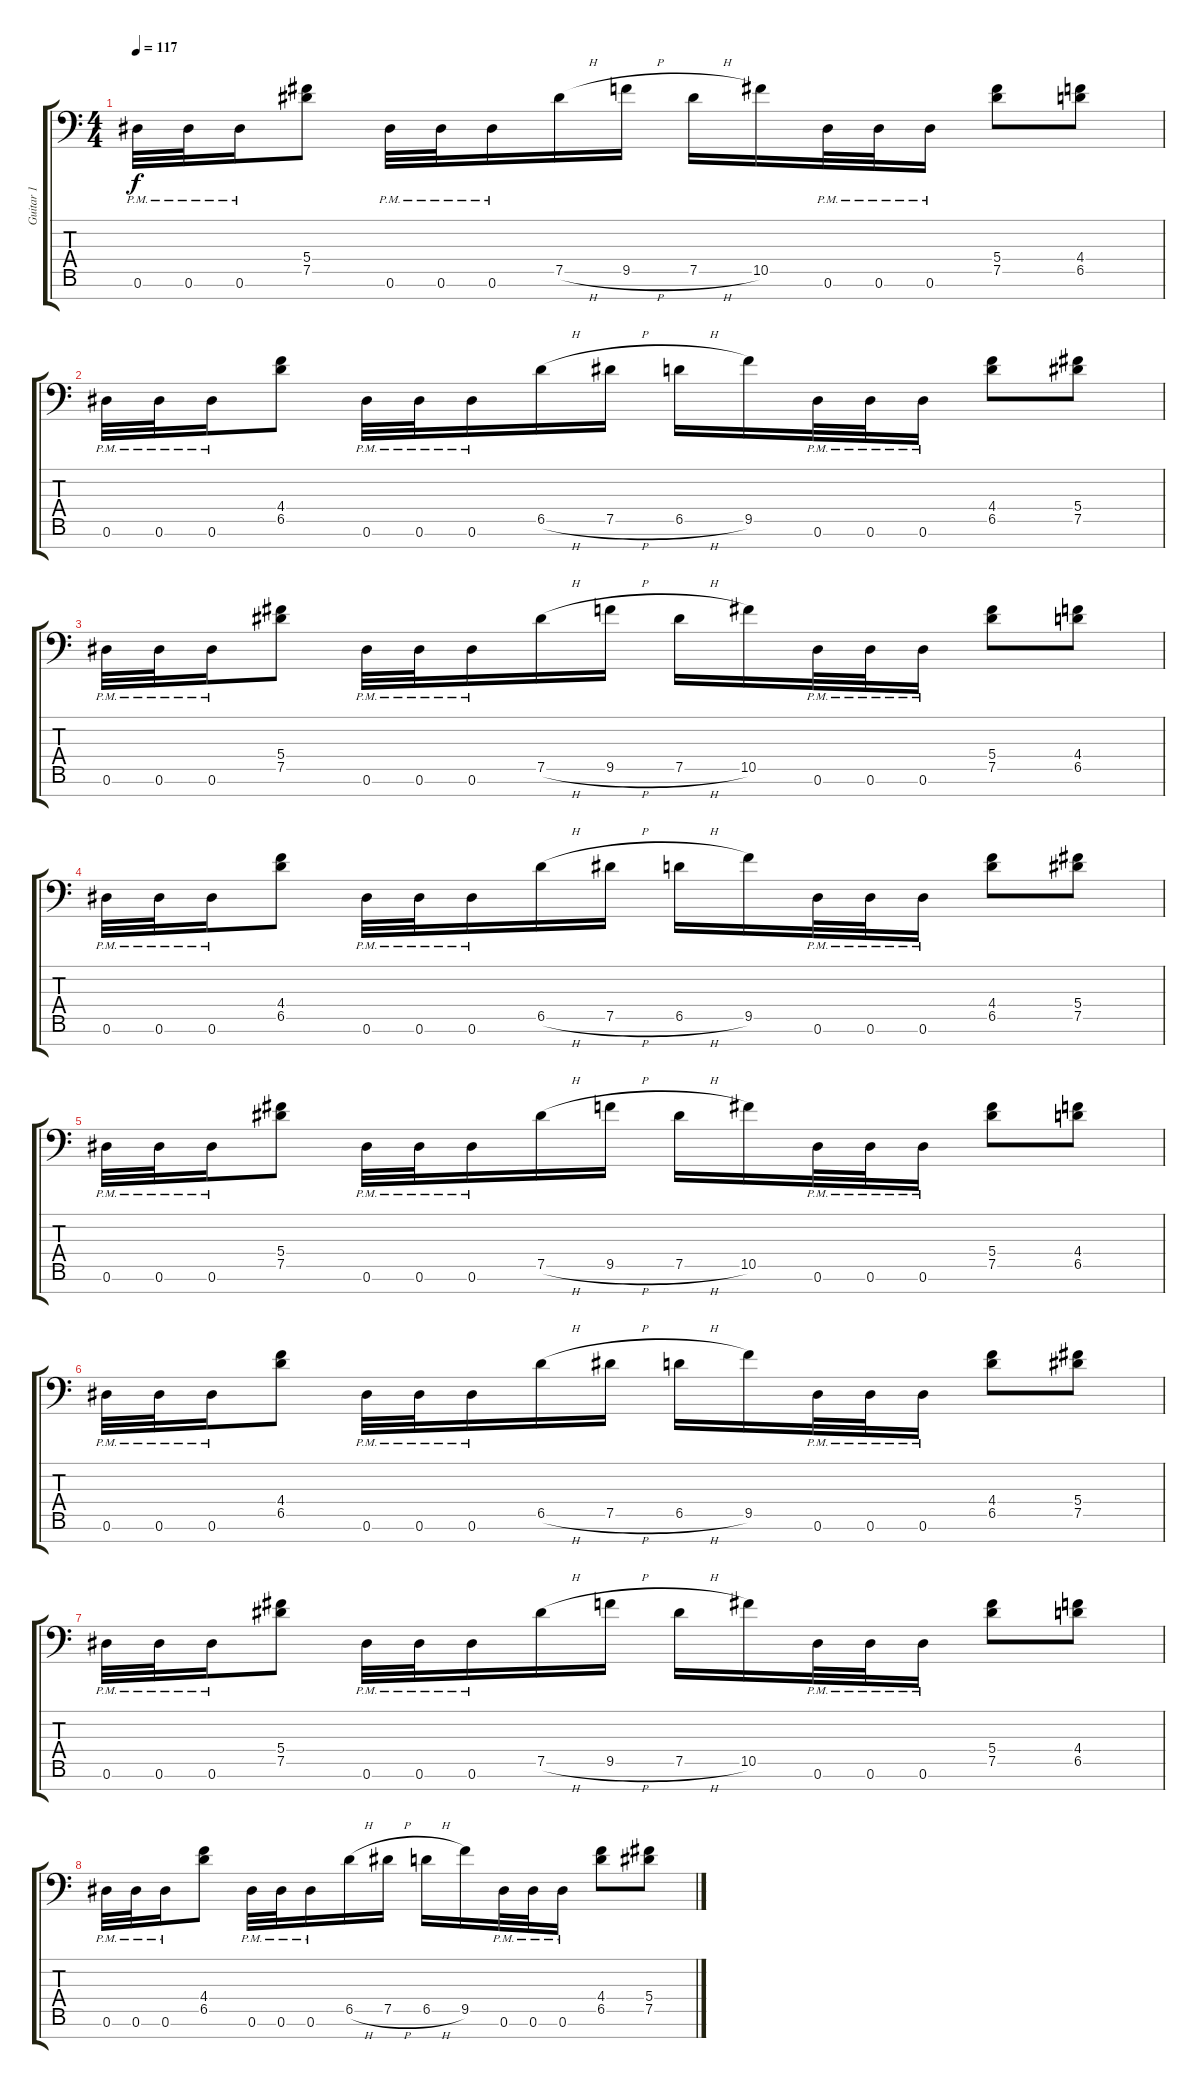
\track ("Guitar 1" "Guitar 1") {instrument distortionguitar}
\staff {score tabs}
\tuning (Eb4 Bb3 Gb3 Db3 Ab2 Eb2 Bb1) {hide}
\ts (4 4)
\tempo 117
\clef f4
\ks c
0.6{pm}.32{dy f} 0.6{pm}.32 0.6{pm}.16 (5.4 7.5).8 0.6{pm}.32 0.6{pm}.32 0.6{pm}.16 7.5{h}.16 9.5{h}.16 7.5{h}.16 10.5.16 0.6{pm}.32 0.6{pm}.32 0.6{pm}.16 (5.4 7.5).8 (4.4 6.5).8 |
0.6{pm}.32 0.6{pm}.32 0.6{pm}.16 (4.4 6.5).8 0.6{pm}.32 0.6{pm}.32 0.6{pm}.16 6.5{h}.16 7.5{h}.16 6.5{h}.16 9.5.16 0.6{pm}.32 0.6{pm}.32 0.6{pm}.16 (4.4 6.5).8 (5.4 7.5).8 |
0.6{pm}.32 0.6{pm}.32 0.6{pm}.16 (5.4 7.5).8 0.6{pm}.32 0.6{pm}.32 0.6{pm}.16 7.5{h}.16 9.5{h}.16 7.5{h}.16 10.5.16 0.6{pm}.32 0.6{pm}.32 0.6{pm}.16 (5.4 7.5).8 (4.4 6.5).8 |
0.6{pm}.32 0.6{pm}.32 0.6{pm}.16 (4.4 6.5).8 0.6{pm}.32 0.6{pm}.32 0.6{pm}.16 6.5{h}.16 7.5{h}.16 6.5{h}.16 9.5.16 0.6{pm}.32 0.6{pm}.32 0.6{pm}.16 (4.4 6.5).8 (5.4 7.5).8 |
0.6{pm}.32 0.6{pm}.32 0.6{pm}.16 (5.4 7.5).8 0.6{pm}.32 0.6{pm}.32 0.6{pm}.16 7.5{h}.16 9.5{h}.16 7.5{h}.16 10.5.16 0.6{pm}.32 0.6{pm}.32 0.6{pm}.16 (5.4 7.5).8 (4.4 6.5).8 |
0.6{pm}.32 0.6{pm}.32 0.6{pm}.16 (4.4 6.5).8 0.6{pm}.32 0.6{pm}.32 0.6{pm}.16 6.5{h}.16 7.5{h}.16 6.5{h}.16 9.5.16 0.6{pm}.32 0.6{pm}.32 0.6{pm}.16 (4.4 6.5).8 (5.4 7.5).8 |
0.6{pm}.32 0.6{pm}.32 0.6{pm}.16 (5.4 7.5).8 0.6{pm}.32 0.6{pm}.32 0.6{pm}.16 7.5{h}.16 9.5{h}.16 7.5{h}.16 10.5.16 0.6{pm}.32 0.6{pm}.32 0.6{pm}.16 (5.4 7.5).8 (4.4 6.5).8 |
0.6{pm}.32 0.6{pm}.32 0.6{pm}.16 (4.4 6.5).8 0.6{pm}.32 0.6{pm}.32 0.6{pm}.16 6.5{h}.16 7.5{h}.16 6.5{h}.16 9.5.16 0.6{pm}.32 0.6{pm}.32 0.6{pm}.16 (4.4 6.5).8 (5.4 7.5).8
